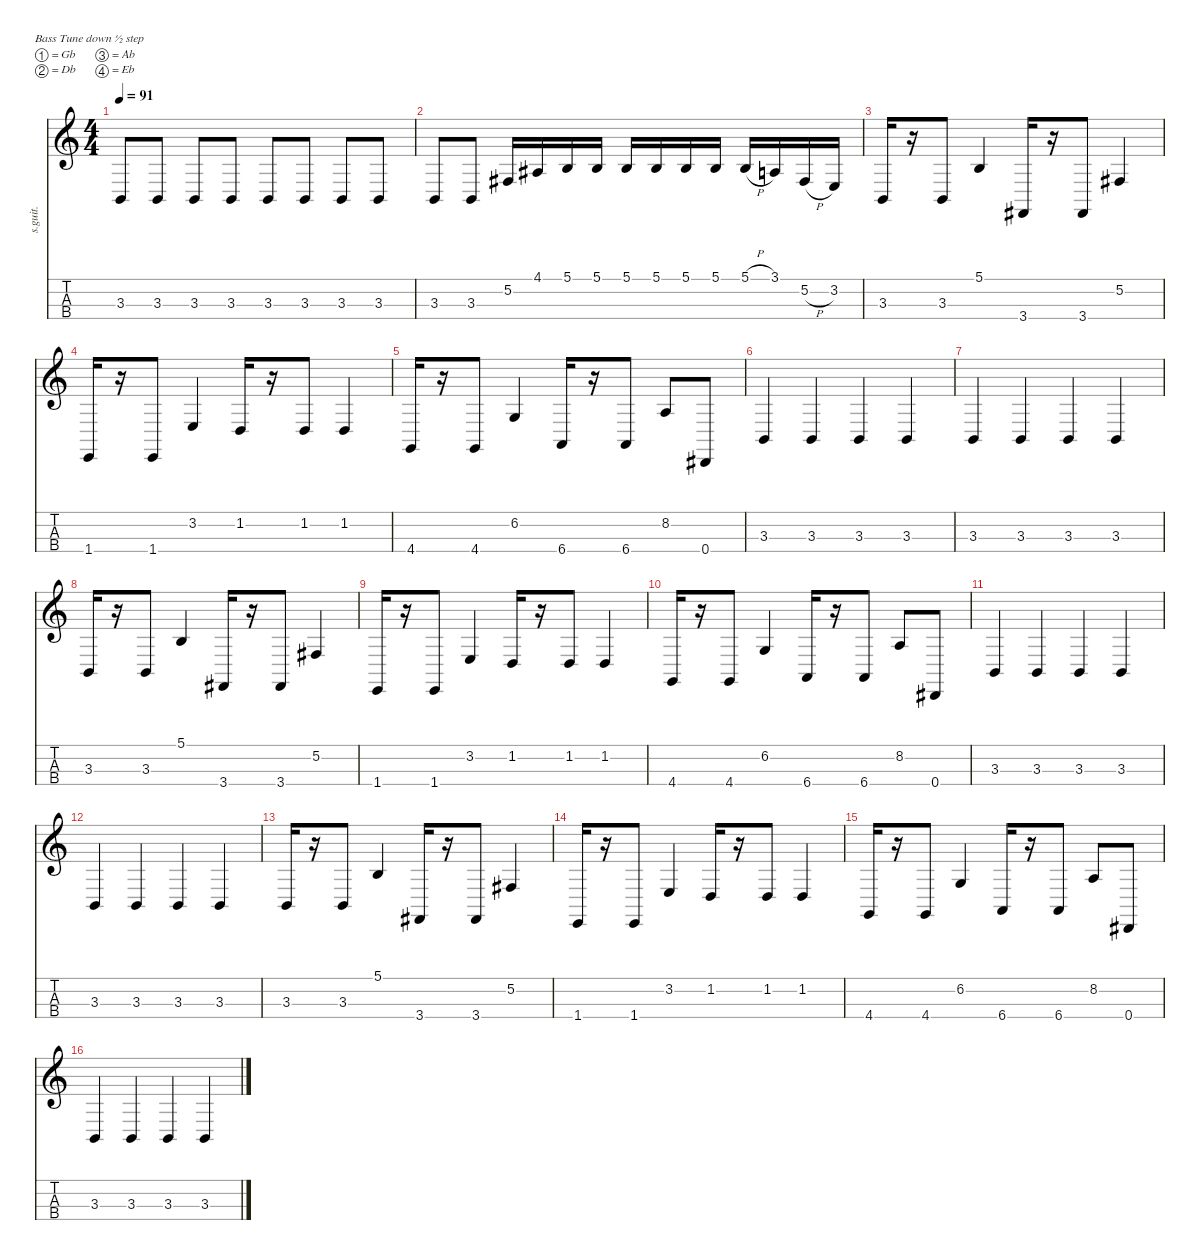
\defaultSystemsLayout 4
\hideDynamics
\bracketExtendMode nobrackets
\track ("Duff McKagan (Bass)" "s.guit.") {instrument electricbasspick}
\staff {score tabs}
\tuning (Gb2 Db2 Ab1 Eb1)
\ts (4 4)
\tempo 91
\clef g2
\ks c
3.3.8{lyrics (0 "") lyrics (1 "") lyrics (2 "") lyrics (3 "") lyrics (4 "") dy f} 3.3.8{lyrics (0 "") lyrics (1 "") lyrics (2 "") lyrics (3 "") lyrics (4 "")} 3.3.8{lyrics (0 "") lyrics (1 "") lyrics (2 "") lyrics (3 "") lyrics (4 "")} 3.3.8{lyrics (0 "") lyrics (1 "") lyrics (2 "") lyrics (3 "") lyrics (4 "")} 3.3.8{lyrics (0 "") lyrics (1 "") lyrics (2 "") lyrics (3 "") lyrics (4 "")} 3.3.8{lyrics (0 "") lyrics (1 "") lyrics (2 "") lyrics (3 "") lyrics (4 "")} 3.3.8{lyrics (0 "") lyrics (1 "") lyrics (2 "") lyrics (3 "") lyrics (4 "")} 3.3.8{lyrics (0 "") lyrics (1 "") lyrics (2 "") lyrics (3 "") lyrics (4 "")} |
3.3.8{lyrics (0 "") lyrics (1 "") lyrics (2 "") lyrics (3 "") lyrics (4 "")} 3.3.8{lyrics (0 "") lyrics (1 "") lyrics (2 "") lyrics (3 "") lyrics (4 "")} 5.2{acc #}.16{lyrics (0 "") lyrics (1 "") lyrics (2 "") lyrics (3 "") lyrics (4 "")} 4.1{acc #}.16{lyrics (0 "") lyrics (1 "") lyrics (2 "") lyrics (3 "") lyrics (4 "")} 5.1.16{lyrics (0 "") lyrics (1 "") lyrics (2 "") lyrics (3 "") lyrics (4 "")} 5.1.16{lyrics (0 "") lyrics (1 "") lyrics (2 "") lyrics (3 "") lyrics (4 "")} 5.1.16{lyrics (0 "") lyrics (1 "") lyrics (2 "") lyrics (3 "") lyrics (4 "")} 5.1.16{lyrics (0 "") lyrics (1 "") lyrics (2 "") lyrics (3 "") lyrics (4 "")} 5.1.16{lyrics (0 "") lyrics (1 "") lyrics (2 "") lyrics (3 "") lyrics (4 "")} 5.1.16{lyrics (0 "") lyrics (1 "") lyrics (2 "") lyrics (3 "") lyrics (4 "")} 5.1{h}.16{lyrics (0 "") lyrics (1 "") lyrics (2 "") lyrics (3 "") lyrics (4 "")} 3.1.16{lyrics (0 "") lyrics (1 "") lyrics (2 "") lyrics (3 "") lyrics (4 "")} 5.2{h acc #}.16{lyrics (0 "") lyrics (1 "") lyrics (2 "") lyrics (3 "") lyrics (4 "")} 3.2.16{lyrics (0 "") lyrics (1 "") lyrics (2 "") lyrics (3 "") lyrics (4 "")} |
3.3.16{lyrics (0 "") lyrics (1 "") lyrics (2 "") lyrics (3 "") lyrics (4 "")} r.16 3.3.8{lyrics (0 "") lyrics (1 "") lyrics (2 "") lyrics (3 "") lyrics (4 "")} 5.1.4{lyrics (0 "") lyrics (1 "") lyrics (2 "") lyrics (3 "") lyrics (4 "") dy mf} 3.4{acc #}.16{lyrics (0 "") lyrics (1 "") lyrics (2 "") lyrics (3 "") lyrics (4 "") dy f} r.16 3.4{acc #}.8{lyrics (0 "") lyrics (1 "") lyrics (2 "") lyrics (3 "") lyrics (4 "")} 5.2{acc #}.4{lyrics (0 "") lyrics (1 "") lyrics (2 "") lyrics (3 "") lyrics (4 "") dy mf} |
1.4.16{lyrics (0 "") lyrics (1 "") lyrics (2 "") lyrics (3 "") lyrics (4 "") dy f} r.16 1.4.8{lyrics (0 "") lyrics (1 "") lyrics (2 "") lyrics (3 "") lyrics (4 "")} 3.2.4{lyrics (0 "") lyrics (1 "") lyrics (2 "") lyrics (3 "") lyrics (4 "") dy mf} 1.2.16{lyrics (0 "") lyrics (1 "") lyrics (2 "") lyrics (3 "") lyrics (4 "") dy f} r.16 1.2.8{lyrics (0 "") lyrics (1 "") lyrics (2 "") lyrics (3 "") lyrics (4 "")} 1.2.4{lyrics (0 "") lyrics (1 "") lyrics (2 "") lyrics (3 "") lyrics (4 "")} |
4.4.16{lyrics (0 "") lyrics (1 "") lyrics (2 "") lyrics (3 "") lyrics (4 "")} r.16 4.4.8{lyrics (0 "") lyrics (1 "") lyrics (2 "") lyrics (3 "") lyrics (4 "")} 6.2.4{lyrics (0 "") lyrics (1 "") lyrics (2 "") lyrics (3 "") lyrics (4 "") dy mf} 6.4.16{lyrics (0 "") lyrics (1 "") lyrics (2 "") lyrics (3 "") lyrics (4 "") dy f} r.16 6.4.8{lyrics (0 "") lyrics (1 "") lyrics (2 "") lyrics (3 "") lyrics (4 "")} 8.2.8{lyrics (0 "") lyrics (1 "") lyrics (2 "") lyrics (3 "") lyrics (4 "") dy mf} 0.4{acc #}.8{lyrics (0 "") lyrics (1 "") lyrics (2 "") lyrics (3 "") lyrics (4 "") dy f} |
3.3.4{lyrics (0 "") lyrics (1 "") lyrics (2 "") lyrics (3 "") lyrics (4 "")} 3.3.4{lyrics (0 "") lyrics (1 "") lyrics (2 "") lyrics (3 "") lyrics (4 "")} 3.3.4{lyrics (0 "") lyrics (1 "") lyrics (2 "") lyrics (3 "") lyrics (4 "")} 3.3.4{lyrics (0 "") lyrics (1 "") lyrics (2 "") lyrics (3 "") lyrics (4 "")} |
3.3.4{lyrics (0 "") lyrics (1 "") lyrics (2 "") lyrics (3 "") lyrics (4 "")} 3.3.4{lyrics (0 "") lyrics (1 "") lyrics (2 "") lyrics (3 "") lyrics (4 "")} 3.3.4{lyrics (0 "") lyrics (1 "") lyrics (2 "") lyrics (3 "") lyrics (4 "")} 3.3.4{lyrics (0 "") lyrics (1 "") lyrics (2 "") lyrics (3 "") lyrics (4 "")} |
3.3.16{lyrics (0 "") lyrics (1 "") lyrics (2 "") lyrics (3 "") lyrics (4 "")} r.16 3.3.8{lyrics (0 "") lyrics (1 "") lyrics (2 "") lyrics (3 "") lyrics (4 "")} 5.1.4{lyrics (0 "") lyrics (1 "") lyrics (2 "") lyrics (3 "") lyrics (4 "") dy mf} 3.4{acc #}.16{lyrics (0 "") lyrics (1 "") lyrics (2 "") lyrics (3 "") lyrics (4 "") dy f} r.16 3.4{acc #}.8{lyrics (0 "") lyrics (1 "") lyrics (2 "") lyrics (3 "") lyrics (4 "")} 5.2{acc #}.4{lyrics (0 "") lyrics (1 "") lyrics (2 "") lyrics (3 "") lyrics (4 "") dy mf} |
1.4.16{lyrics (0 "") lyrics (1 "") lyrics (2 "") lyrics (3 "") lyrics (4 "") dy f} r.16 1.4.8{lyrics (0 "") lyrics (1 "") lyrics (2 "") lyrics (3 "") lyrics (4 "")} 3.2.4{lyrics (0 "") lyrics (1 "") lyrics (2 "") lyrics (3 "") lyrics (4 "") dy mf} 1.2.16{lyrics (0 "") lyrics (1 "") lyrics (2 "") lyrics (3 "") lyrics (4 "") dy f} r.16 1.2.8{lyrics (0 "") lyrics (1 "") lyrics (2 "") lyrics (3 "") lyrics (4 "")} 1.2.4{lyrics (0 "") lyrics (1 "") lyrics (2 "") lyrics (3 "") lyrics (4 "")} |
4.4.16{lyrics (0 "") lyrics (1 "") lyrics (2 "") lyrics (3 "") lyrics (4 "")} r.16 4.4.8{lyrics (0 "") lyrics (1 "") lyrics (2 "") lyrics (3 "") lyrics (4 "")} 6.2.4{lyrics (0 "") lyrics (1 "") lyrics (2 "") lyrics (3 "") lyrics (4 "") dy mf} 6.4.16{lyrics (0 "") lyrics (1 "") lyrics (2 "") lyrics (3 "") lyrics (4 "") dy f} r.16 6.4.8{lyrics (0 "") lyrics (1 "") lyrics (2 "") lyrics (3 "") lyrics (4 "")} 8.2.8{lyrics (0 "") lyrics (1 "") lyrics (2 "") lyrics (3 "") lyrics (4 "") dy mf} 0.4{acc #}.8{lyrics (0 "") lyrics (1 "") lyrics (2 "") lyrics (3 "") lyrics (4 "") dy f} |
3.3.4{lyrics (0 "") lyrics (1 "") lyrics (2 "") lyrics (3 "") lyrics (4 "")} 3.3.4{lyrics (0 "") lyrics (1 "") lyrics (2 "") lyrics (3 "") lyrics (4 "")} 3.3.4{lyrics (0 "") lyrics (1 "") lyrics (2 "") lyrics (3 "") lyrics (4 "")} 3.3.4{lyrics (0 "") lyrics (1 "") lyrics (2 "") lyrics (3 "") lyrics (4 "")} |
3.3.4{lyrics (0 "") lyrics (1 "") lyrics (2 "") lyrics (3 "") lyrics (4 "")} 3.3.4{lyrics (0 "") lyrics (1 "") lyrics (2 "") lyrics (3 "") lyrics (4 "")} 3.3.4{lyrics (0 "") lyrics (1 "") lyrics (2 "") lyrics (3 "") lyrics (4 "")} 3.3.4{lyrics (0 "") lyrics (1 "") lyrics (2 "") lyrics (3 "") lyrics (4 "")} |
3.3.16{lyrics (0 "") lyrics (1 "") lyrics (2 "") lyrics (3 "") lyrics (4 "")} r.16 3.3.8{lyrics (0 "") lyrics (1 "") lyrics (2 "") lyrics (3 "") lyrics (4 "")} 5.1.4{lyrics (0 "") lyrics (1 "") lyrics (2 "") lyrics (3 "") lyrics (4 "") dy mf} 3.4{acc #}.16{lyrics (0 "") lyrics (1 "") lyrics (2 "") lyrics (3 "") lyrics (4 "") dy f} r.16 3.4{acc #}.8{lyrics (0 "") lyrics (1 "") lyrics (2 "") lyrics (3 "") lyrics (4 "")} 5.2{acc #}.4{lyrics (0 "") lyrics (1 "") lyrics (2 "") lyrics (3 "") lyrics (4 "") dy mf} |
1.4.16{lyrics (0 "") lyrics (1 "") lyrics (2 "") lyrics (3 "") lyrics (4 "") dy f} r.16 1.4.8{lyrics (0 "") lyrics (1 "") lyrics (2 "") lyrics (3 "") lyrics (4 "")} 3.2.4{lyrics (0 "") lyrics (1 "") lyrics (2 "") lyrics (3 "") lyrics (4 "") dy mf} 1.2.16{lyrics (0 "") lyrics (1 "") lyrics (2 "") lyrics (3 "") lyrics (4 "") dy f} r.16 1.2.8{lyrics (0 "") lyrics (1 "") lyrics (2 "") lyrics (3 "") lyrics (4 "")} 1.2.4{lyrics (0 "") lyrics (1 "") lyrics (2 "") lyrics (3 "") lyrics (4 "")} |
4.4.16{lyrics (0 "") lyrics (1 "") lyrics (2 "") lyrics (3 "") lyrics (4 "")} r.16 4.4.8{lyrics (0 "") lyrics (1 "") lyrics (2 "") lyrics (3 "") lyrics (4 "")} 6.2.4{lyrics (0 "") lyrics (1 "") lyrics (2 "") lyrics (3 "") lyrics (4 "") dy mf} 6.4.16{lyrics (0 "") lyrics (1 "") lyrics (2 "") lyrics (3 "") lyrics (4 "") dy f} r.16 6.4.8{lyrics (0 "") lyrics (1 "") lyrics (2 "") lyrics (3 "") lyrics (4 "")} 8.2.8{lyrics (0 "") lyrics (1 "") lyrics (2 "") lyrics (3 "") lyrics (4 "") dy mf} 0.4{acc #}.8{lyrics (0 "") lyrics (1 "") lyrics (2 "") lyrics (3 "") lyrics (4 "") dy f} |
3.3.4{lyrics (0 "") lyrics (1 "") lyrics (2 "") lyrics (3 "") lyrics (4 "")} 3.3.4{lyrics (0 "") lyrics (1 "") lyrics (2 "") lyrics (3 "") lyrics (4 "")} 3.3.4{lyrics (0 "") lyrics (1 "") lyrics (2 "") lyrics (3 "") lyrics (4 "")} 3.3.4{lyrics (0 "") lyrics (1 "") lyrics (2 "") lyrics (3 "") lyrics (4 "")}
